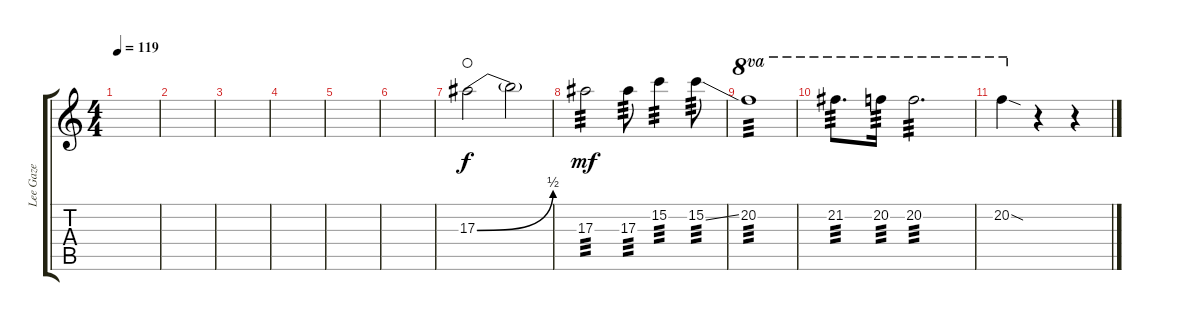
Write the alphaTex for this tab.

\track ("Lee Gaze" "Lee Gaze") {instrument distortionguitar}
\staff {score tabs}
\tuning (D4 A3 F3 C3 G2 C2) {hide}
\ts (4 4)
\tempo 119
\clef g2
\ks c
|
|
|
|
|
|
17.3{be (bend 0 0 60 2)}.2{waho} 17.3{t}.2{dy f} |
17.3.2{tp 3 dy mf} 17.3.8{tp 3} 15.2.4{tp 3} 15.2{ss}.8{tp 3} |
20.2.1{ot 8va tp 3} |
21.2.8{d ot 8va tp 3} 20.2.16{ot 8va tp 3} 20.2.2{d ot 8va tp 3} |
20.2{sod}.4{ot 8va} r.4 r.4
